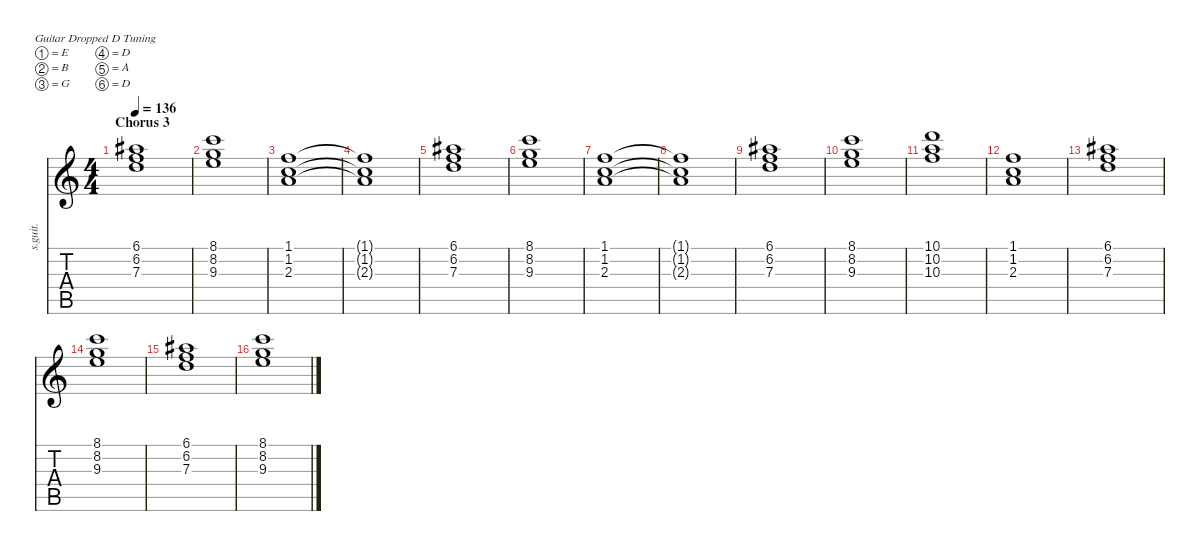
\defaultSystemsLayout 4
\hideDynamics
\bracketExtendMode nobrackets
\track ("(Synth)" "s.guit.") {instrument stringensemble1}
\staff {score tabs}
\tuning (E4 B3 G3 D3 A2 D2)
\displaytranspose 12
\ts (4 4)
\section ("" "Chorus 3")
\tempo 136
\clef g2
\ks c
(6.1{acc #} 6.2 7.3).1{lyrics (0 "") lyrics (1 "") lyrics (2 "") lyrics (3 "") lyrics (4 "") dy f} |
(8.1 8.2 9.3).1{lyrics (0 "") lyrics (1 "") lyrics (2 "") lyrics (3 "") lyrics (4 "")} |
(1.1 1.2 2.3).1{lyrics (0 "") lyrics (1 "") lyrics (2 "") lyrics (3 "") lyrics (4 "")} |
(1.1{t} 1.2{t} 2.3{t}).1{lyrics (0 "") lyrics (1 "") lyrics (2 "") lyrics (3 "") lyrics (4 "")} |
(6.1{acc #} 6.2 7.3).1{lyrics (0 "") lyrics (1 "") lyrics (2 "") lyrics (3 "") lyrics (4 "")} |
(8.1 8.2 9.3).1{lyrics (0 "") lyrics (1 "") lyrics (2 "") lyrics (3 "") lyrics (4 "")} |
(1.1 1.2 2.3).1{lyrics (0 "") lyrics (1 "") lyrics (2 "") lyrics (3 "") lyrics (4 "")} |
(1.1{t} 1.2{t} 2.3{t}).1{lyrics (0 "") lyrics (1 "") lyrics (2 "") lyrics (3 "") lyrics (4 "")} |
(6.1{acc #} 6.2 7.3).1{lyrics (0 "") lyrics (1 "") lyrics (2 "") lyrics (3 "") lyrics (4 "")} |
(8.1 8.2 9.3).1{lyrics (0 "") lyrics (1 "") lyrics (2 "") lyrics (3 "") lyrics (4 "")} |
(10.1 10.2 10.3).1{lyrics (0 "") lyrics (1 "") lyrics (2 "") lyrics (3 "") lyrics (4 "")} |
(1.1 1.2 2.3).1{lyrics (0 "") lyrics (1 "") lyrics (2 "") lyrics (3 "") lyrics (4 "")} |
(6.1{acc #} 6.2 7.3).1{lyrics (0 "") lyrics (1 "") lyrics (2 "") lyrics (3 "") lyrics (4 "")} |
(8.1 8.2 9.3).1{lyrics (0 "") lyrics (1 "") lyrics (2 "") lyrics (3 "") lyrics (4 "")} |
(6.1{acc #} 6.2 7.3).1{lyrics (0 "") lyrics (1 "") lyrics (2 "") lyrics (3 "") lyrics (4 "")} |
(8.1 8.2 9.3).1{lyrics (0 "") lyrics (1 "") lyrics (2 "") lyrics (3 "") lyrics (4 "")}
